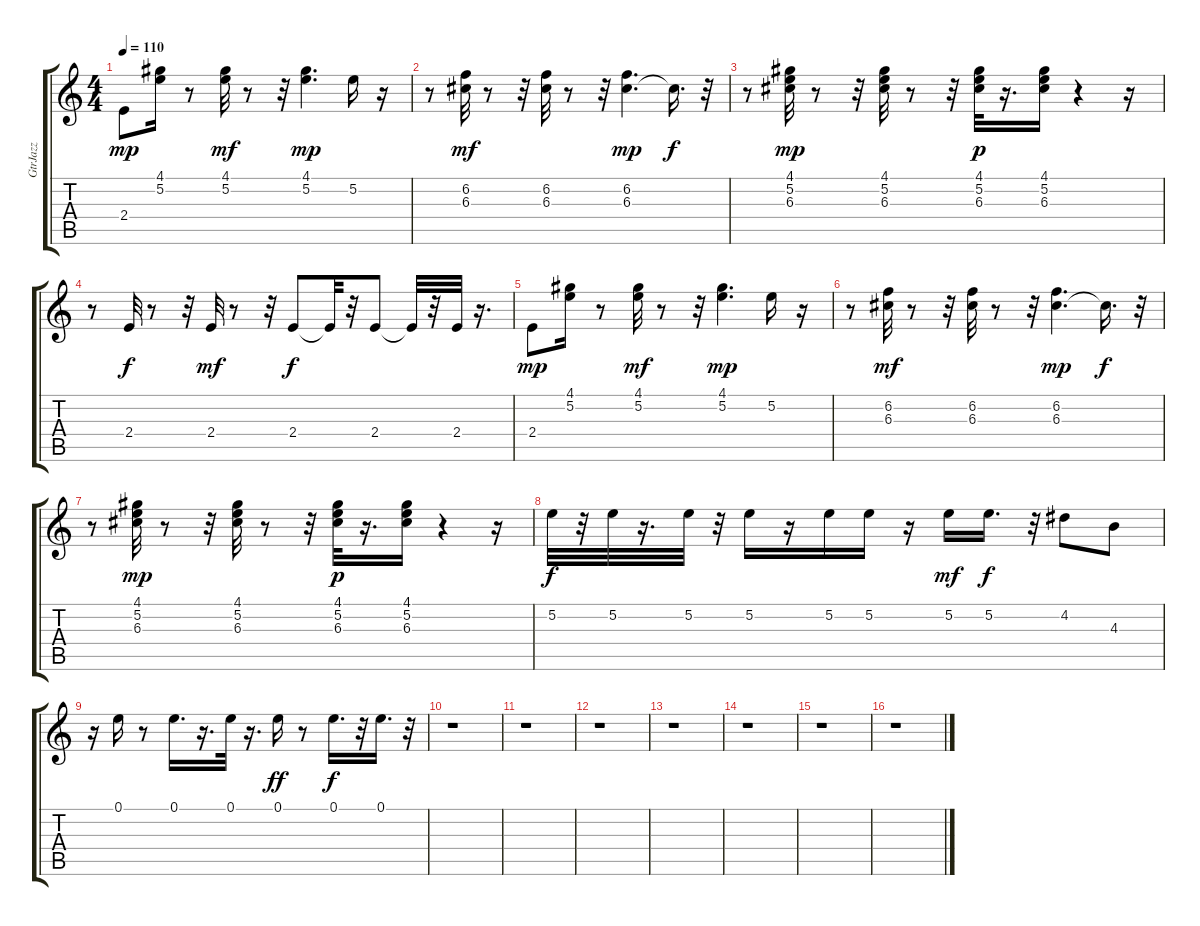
\track ("GtrJazz" "GtrJazz") {instrument electricguitarjazz}
\staff {score tabs}
\tuning (E4 B3 G3 D3 A2 E2) {hide}
\ts (4 4)
\tempo 110
\clef g2
\ks c
2.4.8{dy mp} (4.1 5.2).16 r.8 (4.1 5.2).32{dy mf} r.8 r.32 (4.1 5.2).4{d dy mp} 5.2.16 r.16 |
r.8 (6.2 6.3).32{dy mf} r.8 r.32 (6.2 6.3).32 r.8 r.32 (6.2 6.3).4{d dy mp} 6.3{t}.16{d dy f} r.32 |
r.8 (4.1 5.2 6.3).32{dy mp} r.8 r.32 (4.1 5.2 6.3).32 r.8 r.32 (4.1 5.2 6.3).32{dy p} r.16{d} (4.1 5.2 6.3).16 r.4 r.16 |
r.8 2.4.32{dy f} r.8 r.32 2.4.32{dy mf} r.8 r.32 2.4.8{dy f} 2.4{t}.32 r.32 2.4.8 2.4{t}.32 r.32 2.4.32 r.16{d} |
2.4.8{dy mp} (4.1 5.2).16 r.8 (4.1 5.2).32{dy mf} r.8 r.32 (4.1 5.2).4{d dy mp} 5.2.16 r.16 |
r.8 (6.2 6.3).32{dy mf} r.8 r.32 (6.2 6.3).32 r.8 r.32 (6.2 6.3).4{d dy mp} 6.3{t}.16{d dy f} r.32 |
r.8 (4.1 5.2 6.3).32{dy mp} r.8 r.32 (4.1 5.2 6.3).32 r.8 r.32 (4.1 5.2 6.3).32{dy p} r.16{d} (4.1 5.2 6.3).16 r.4 r.16 |
5.2.32{dy f} r.32 5.2.32 r.16{d} 5.2.32 r.32 5.2.16 r.16 5.2.16 5.2.16 r.16 5.2.16{dy mf} 5.2.16{d dy f} r.32 4.2.8 4.3.8 |
r.16 0.1.16 r.8 0.1.16{d} r.16{d} 0.1.32 r.16{d} 0.1.16{dy ff} r.8 0.1.16{d dy f} r.32 0.1.16{d} r.32 |
r.1 |
r.1 |
r.1 |
r.1 |
r.1 |
r.1 |
r.1
